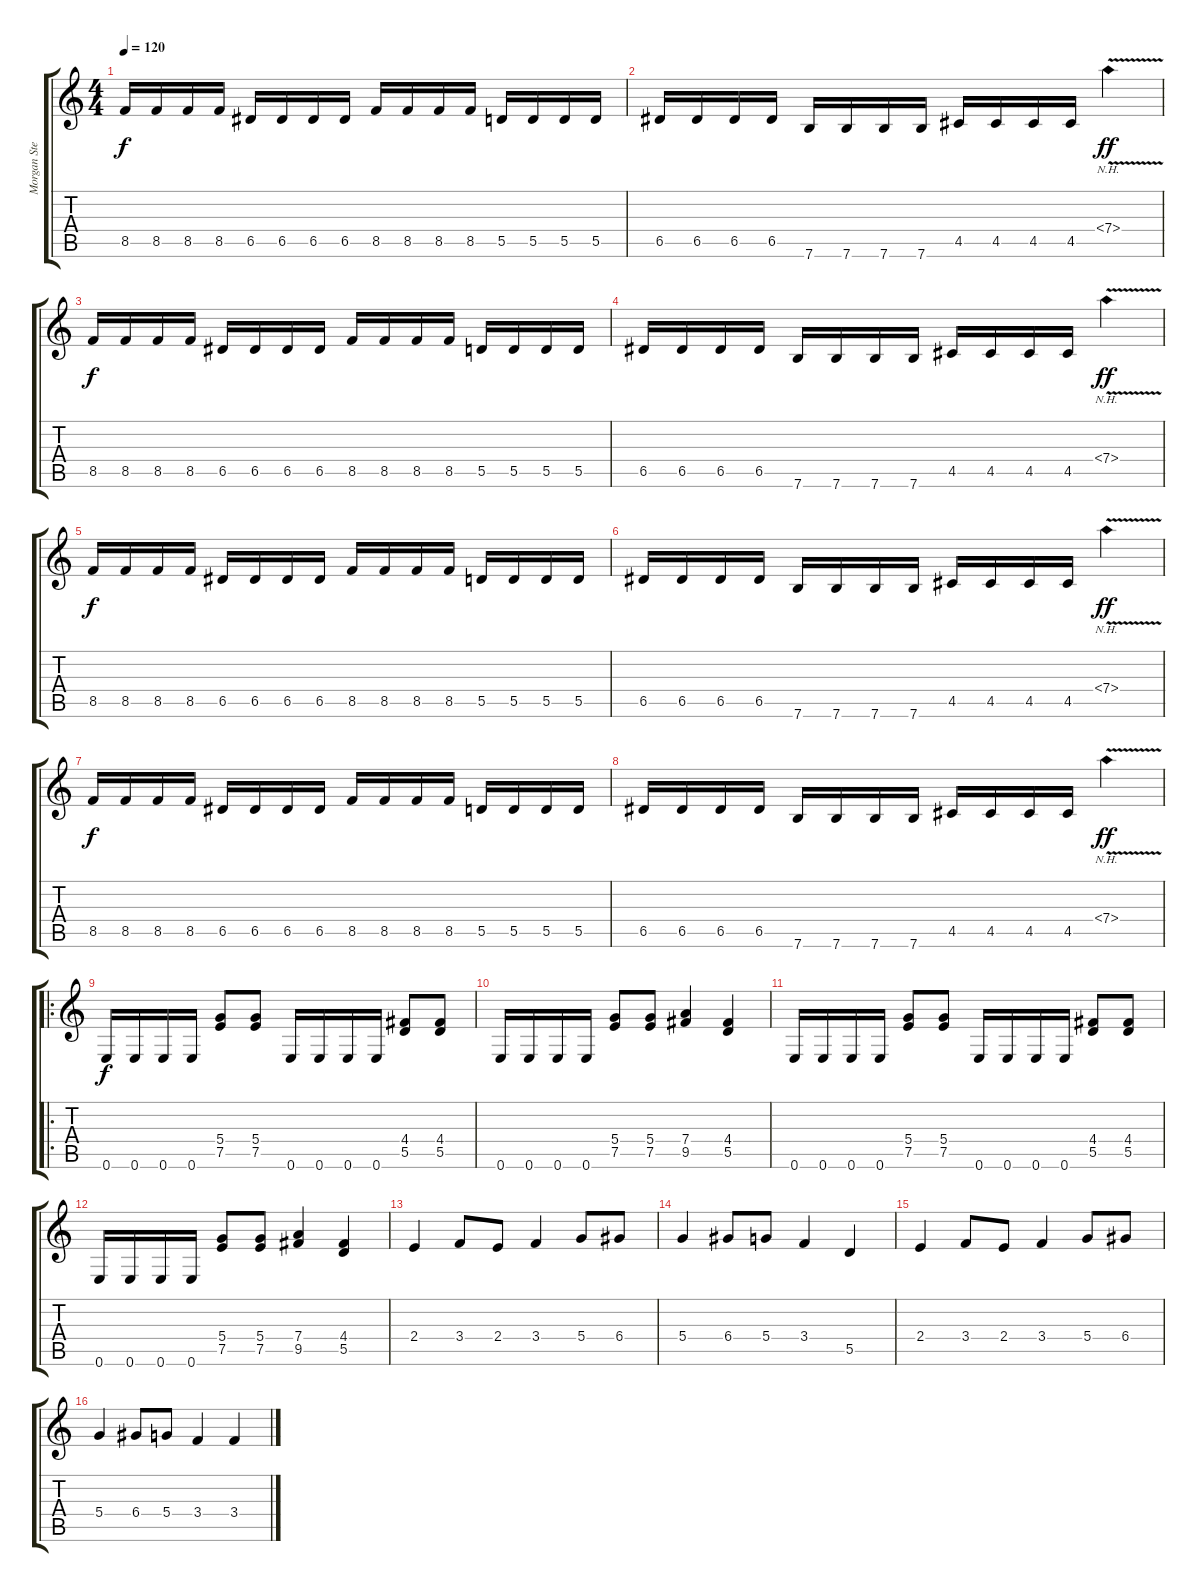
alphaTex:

\track ("Morgan Steinmeyer Hakansson" "Morgan Ste") {instrument distortionguitar}
\staff {score tabs}
\tuning (E4 B3 G3 D3 A2 E2) {hide}
\ts (4 4)
\tempo 120
\clef g2
\ks c
8.5.16{dy f} 8.5.16 8.5.16 8.5.16 6.5.16 6.5.16 6.5.16 6.5.16 8.5.16 8.5.16 8.5.16 8.5.16 5.5.16 5.5.16 5.5.16 5.5.16 |
6.5.16 6.5.16 6.5.16 6.5.16 7.6.16 7.6.16 7.6.16 7.6.16 4.5.16 4.5.16 4.5.16 4.5.16 7.4{nh v}.4{dy ff} |
8.5.16{dy f} 8.5.16 8.5.16 8.5.16 6.5.16 6.5.16 6.5.16 6.5.16 8.5.16 8.5.16 8.5.16 8.5.16 5.5.16 5.5.16 5.5.16 5.5.16 |
6.5.16 6.5.16 6.5.16 6.5.16 7.6.16 7.6.16 7.6.16 7.6.16 4.5.16 4.5.16 4.5.16 4.5.16 7.4{nh v}.4{dy ff} |
8.5.16{dy f} 8.5.16 8.5.16 8.5.16 6.5.16 6.5.16 6.5.16 6.5.16 8.5.16 8.5.16 8.5.16 8.5.16 5.5.16 5.5.16 5.5.16 5.5.16 |
6.5.16 6.5.16 6.5.16 6.5.16 7.6.16 7.6.16 7.6.16 7.6.16 4.5.16 4.5.16 4.5.16 4.5.16 7.4{nh v}.4{dy ff} |
8.5.16{dy f} 8.5.16 8.5.16 8.5.16 6.5.16 6.5.16 6.5.16 6.5.16 8.5.16 8.5.16 8.5.16 8.5.16 5.5.16 5.5.16 5.5.16 5.5.16 |
6.5.16 6.5.16 6.5.16 6.5.16 7.6.16 7.6.16 7.6.16 7.6.16 4.5.16 4.5.16 4.5.16 4.5.16 7.4{nh v}.4{dy ff} |
\ro
0.6.16{dy f} 0.6.16 0.6.16 0.6.16 (5.4 7.5).8 (5.4 7.5).8 0.6.16 0.6.16 0.6.16 0.6.16 (4.4 5.5).8 (4.4 5.5).8 |
0.6.16 0.6.16 0.6.16 0.6.16 (5.4 7.5).8 (5.4 7.5).8 (7.4 9.5).4 (4.4 5.5).4 |
0.6.16 0.6.16 0.6.16 0.6.16 (5.4 7.5).8 (5.4 7.5).8 0.6.16 0.6.16 0.6.16 0.6.16 (4.4 5.5).8 (4.4 5.5).8 |
0.6.16 0.6.16 0.6.16 0.6.16 (5.4 7.5).8 (5.4 7.5).8 (7.4 9.5).4 (4.4 5.5).4 |
2.4.4 3.4.8 2.4.8 3.4.4 5.4.8 6.4.8 |
5.4.4 6.4.8 5.4.8 3.4.4 5.5.4 |
2.4.4 3.4.8 2.4.8 3.4.4 5.4.8 6.4.8 |
5.4.4 6.4.8 5.4.8 3.4.4 3.4.4
